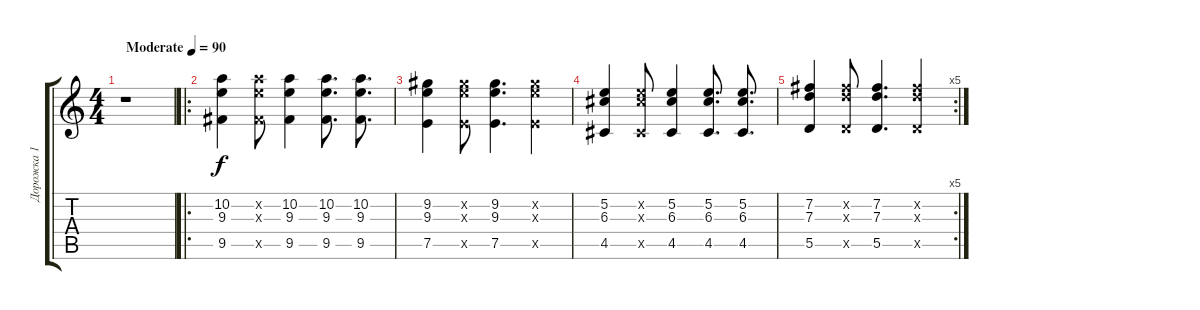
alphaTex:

\track ("Дорожка 1" "Дорожка 1") {instrument acousticguitarsteel}
\staff {score tabs}
\tuning (E4 B3 G3 D3 A2 E2) {hide}
\ts (4 4)
\tempo (90 "Moderate")
\clef g2
\ks c
r.1{dy f instrument acousticguitarsteel} |
\ro
(10.2 9.3 9.5).4 (10.2{x} 9.3{x} 9.5{x}).8 (10.2 9.3 9.5).4 (10.2 9.3 9.5).8{d} (10.2 9.3 9.5).8{d} |
(9.2 9.3 7.5).4 (9.2{x} 9.3{x} 7.5{x}).8 (9.2 9.3 7.5).4{d} (9.2{x} 9.3{x} 7.5{x}).4 |
(5.2 6.3 4.5).4 (5.2{x} 6.3{x} 4.5{x}).8 (5.2 6.3 4.5).4 (5.2 6.3 4.5).8{d} (5.2 6.3 4.5).8{d} |
\rc 5
(7.2 7.3 5.5).4 (7.2{x} 7.3{x} 5.5{x}).8 (7.2 7.3 5.5).4{d} (7.2{x} 7.3{x} 5.5{x}).4
